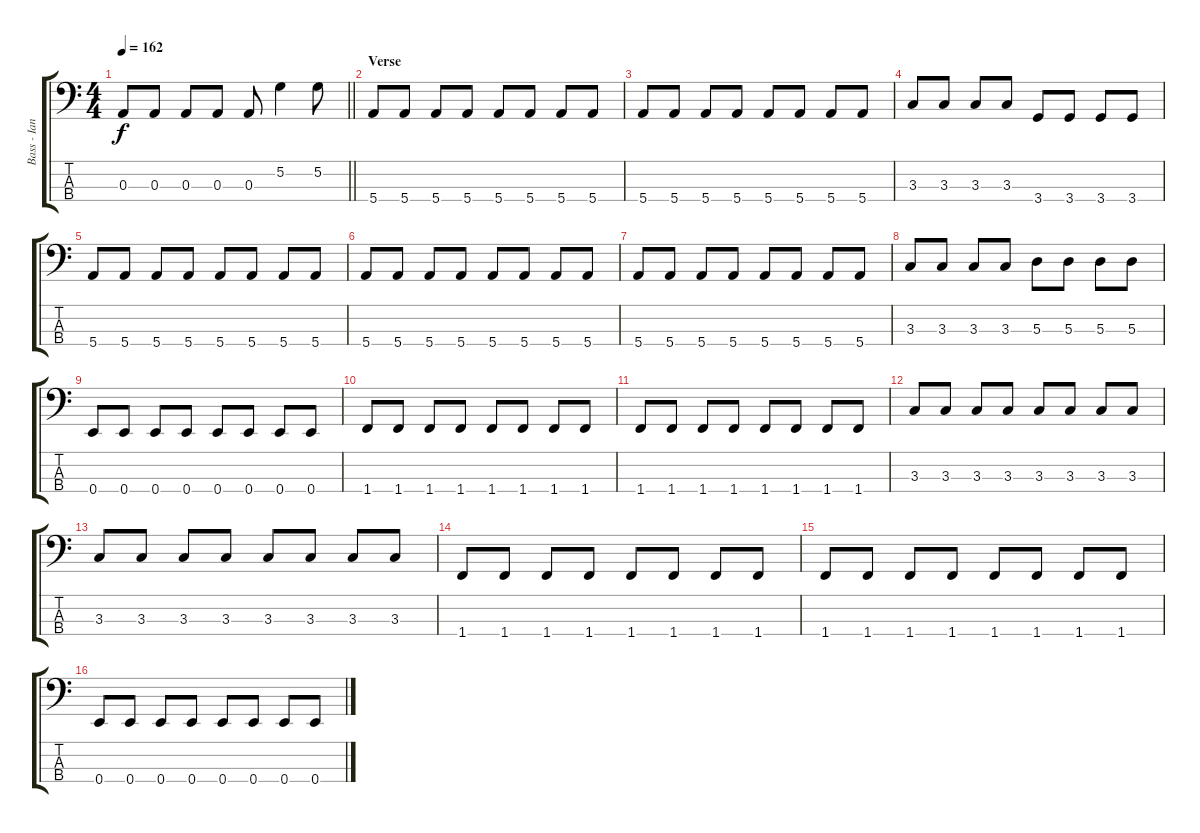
\track ("Bass - Ian Hill" "Bass - Ian") {instrument electricbasspick}
\staff {score tabs}
\tuning (G2 D2 A1 E1) {hide}
\ts (4 4)
\tempo 162
\clef f4
\barLineRight lightlight
\ks c
0.3.8{dy f} 0.3.8 0.3.8 0.3.8 0.3.8 5.2.4 5.2.8 |
\section ("" "Verse")
5.4.8 5.4.8 5.4.8 5.4.8 5.4.8 5.4.8 5.4.8 5.4.8 |
5.4.8 5.4.8 5.4.8 5.4.8 5.4.8 5.4.8 5.4.8 5.4.8 |
3.3.8 3.3.8 3.3.8 3.3.8 3.4.8 3.4.8 3.4.8 3.4.8 |
5.4.8 5.4.8 5.4.8 5.4.8 5.4.8 5.4.8 5.4.8 5.4.8 |
5.4.8 5.4.8 5.4.8 5.4.8 5.4.8 5.4.8 5.4.8 5.4.8 |
5.4.8 5.4.8 5.4.8 5.4.8 5.4.8 5.4.8 5.4.8 5.4.8 |
3.3.8 3.3.8 3.3.8 3.3.8 5.3.8 5.3.8 5.3.8 5.3.8 |
0.4.8 0.4.8 0.4.8 0.4.8 0.4.8 0.4.8 0.4.8 0.4.8 |
1.4.8 1.4.8 1.4.8 1.4.8 1.4.8 1.4.8 1.4.8 1.4.8 |
1.4.8 1.4.8 1.4.8 1.4.8 1.4.8 1.4.8 1.4.8 1.4.8 |
3.3.8 3.3.8 3.3.8 3.3.8 3.3.8 3.3.8 3.3.8 3.3.8 |
3.3.8 3.3.8 3.3.8 3.3.8 3.3.8 3.3.8 3.3.8 3.3.8 |
1.4.8 1.4.8 1.4.8 1.4.8 1.4.8 1.4.8 1.4.8 1.4.8 |
1.4.8 1.4.8 1.4.8 1.4.8 1.4.8 1.4.8 1.4.8 1.4.8 |
0.4.8 0.4.8 0.4.8 0.4.8 0.4.8 0.4.8 0.4.8 0.4.8
